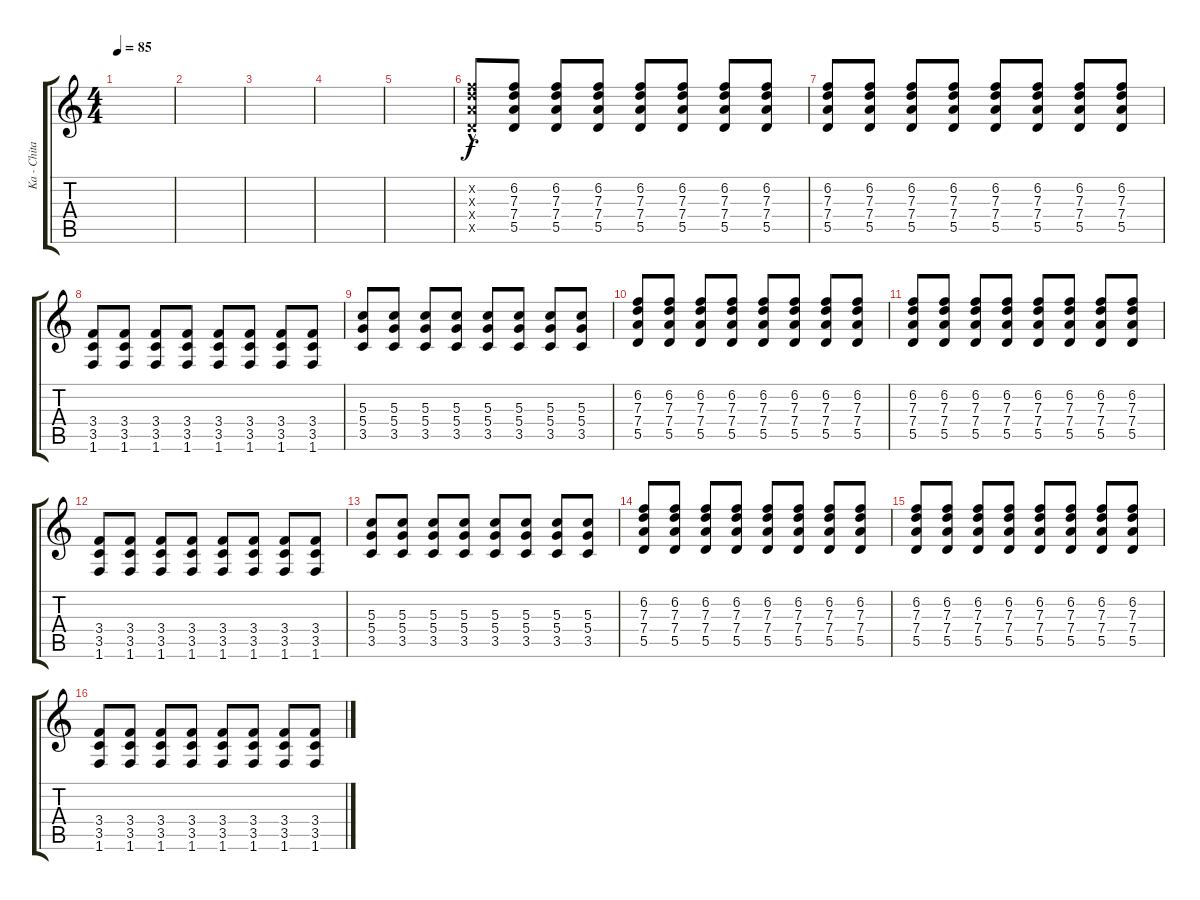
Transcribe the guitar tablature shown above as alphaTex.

\track ("Ka - Chitarra Distorta" "Ka - Chita") {instrument distortionguitar}
\staff {score tabs}
\tuning (E4 B3 G3 D3 A2 E2) {hide}
\ts (4 4)
\tempo 85
\clef g2
\ks c
|
|
|
|
|
(6.2{x} 7.3{x} 7.4{hac x} 5.5{x}).8 (6.2 7.3 7.4 5.5).8{dy f} (6.2 7.3 7.4 5.5).8 (6.2 7.3 7.4 5.5).8 (6.2 7.3 7.4 5.5).8 (6.2 7.3 7.4 5.5).8 (6.2 7.3 7.4 5.5).8 (6.2 7.3 7.4 5.5).8 |
(6.2 7.3 7.4 5.5).8 (6.2 7.3 7.4 5.5).8 (6.2 7.3 7.4 5.5).8 (6.2 7.3 7.4 5.5).8 (6.2 7.3 7.4 5.5).8 (6.2 7.3 7.4 5.5).8 (6.2 7.3 7.4 5.5).8 (6.2 7.3 7.4 5.5).8 |
(3.4 3.5 1.6).8 (3.4 3.5 1.6).8 (3.4 3.5 1.6).8 (3.4 3.5 1.6).8 (3.4 3.5 1.6).8 (3.4 3.5 1.6).8 (3.4 3.5 1.6).8 (3.4 3.5 1.6).8 |
(5.3 5.4 3.5).8 (5.3 5.4 3.5).8 (5.3 5.4 3.5).8 (5.3 5.4 3.5).8 (5.3 5.4 3.5).8 (5.3 5.4 3.5).8 (5.3 5.4 3.5).8 (5.3 5.4 3.5).8 |
(6.2 7.3 7.4 5.5).8 (6.2 7.3 7.4 5.5).8 (6.2 7.3 7.4 5.5).8 (6.2 7.3 7.4 5.5).8 (6.2 7.3 7.4 5.5).8 (6.2 7.3 7.4 5.5).8 (6.2 7.3 7.4 5.5).8 (6.2 7.3 7.4 5.5).8 |
(6.2 7.3 7.4 5.5).8 (6.2 7.3 7.4 5.5).8 (6.2 7.3 7.4 5.5).8 (6.2 7.3 7.4 5.5).8 (6.2 7.3 7.4 5.5).8 (6.2 7.3 7.4 5.5).8 (6.2 7.3 7.4 5.5).8 (6.2 7.3 7.4 5.5).8 |
(3.4 3.5 1.6).8 (3.4 3.5 1.6).8 (3.4 3.5 1.6).8 (3.4 3.5 1.6).8 (3.4 3.5 1.6).8 (3.4 3.5 1.6).8 (3.4 3.5 1.6).8 (3.4 3.5 1.6).8 |
(5.3 5.4 3.5).8 (5.3 5.4 3.5).8 (5.3 5.4 3.5).8 (5.3 5.4 3.5).8 (5.3 5.4 3.5).8 (5.3 5.4 3.5).8 (5.3 5.4 3.5).8 (5.3 5.4 3.5).8 |
(6.2 7.3 7.4 5.5).8 (6.2 7.3 7.4 5.5).8 (6.2 7.3 7.4 5.5).8 (6.2 7.3 7.4 5.5).8 (6.2 7.3 7.4 5.5).8 (6.2 7.3 7.4 5.5).8 (6.2 7.3 7.4 5.5).8 (6.2 7.3 7.4 5.5).8 |
(6.2 7.3 7.4 5.5).8 (6.2 7.3 7.4 5.5).8 (6.2 7.3 7.4 5.5).8 (6.2 7.3 7.4 5.5).8 (6.2 7.3 7.4 5.5).8 (6.2 7.3 7.4 5.5).8 (6.2 7.3 7.4 5.5).8 (6.2 7.3 7.4 5.5).8 |
(3.4 3.5 1.6).8 (3.4 3.5 1.6).8 (3.4 3.5 1.6).8 (3.4 3.5 1.6).8 (3.4 3.5 1.6).8 (3.4 3.5 1.6).8 (3.4 3.5 1.6).8 (3.4 3.5 1.6).8
